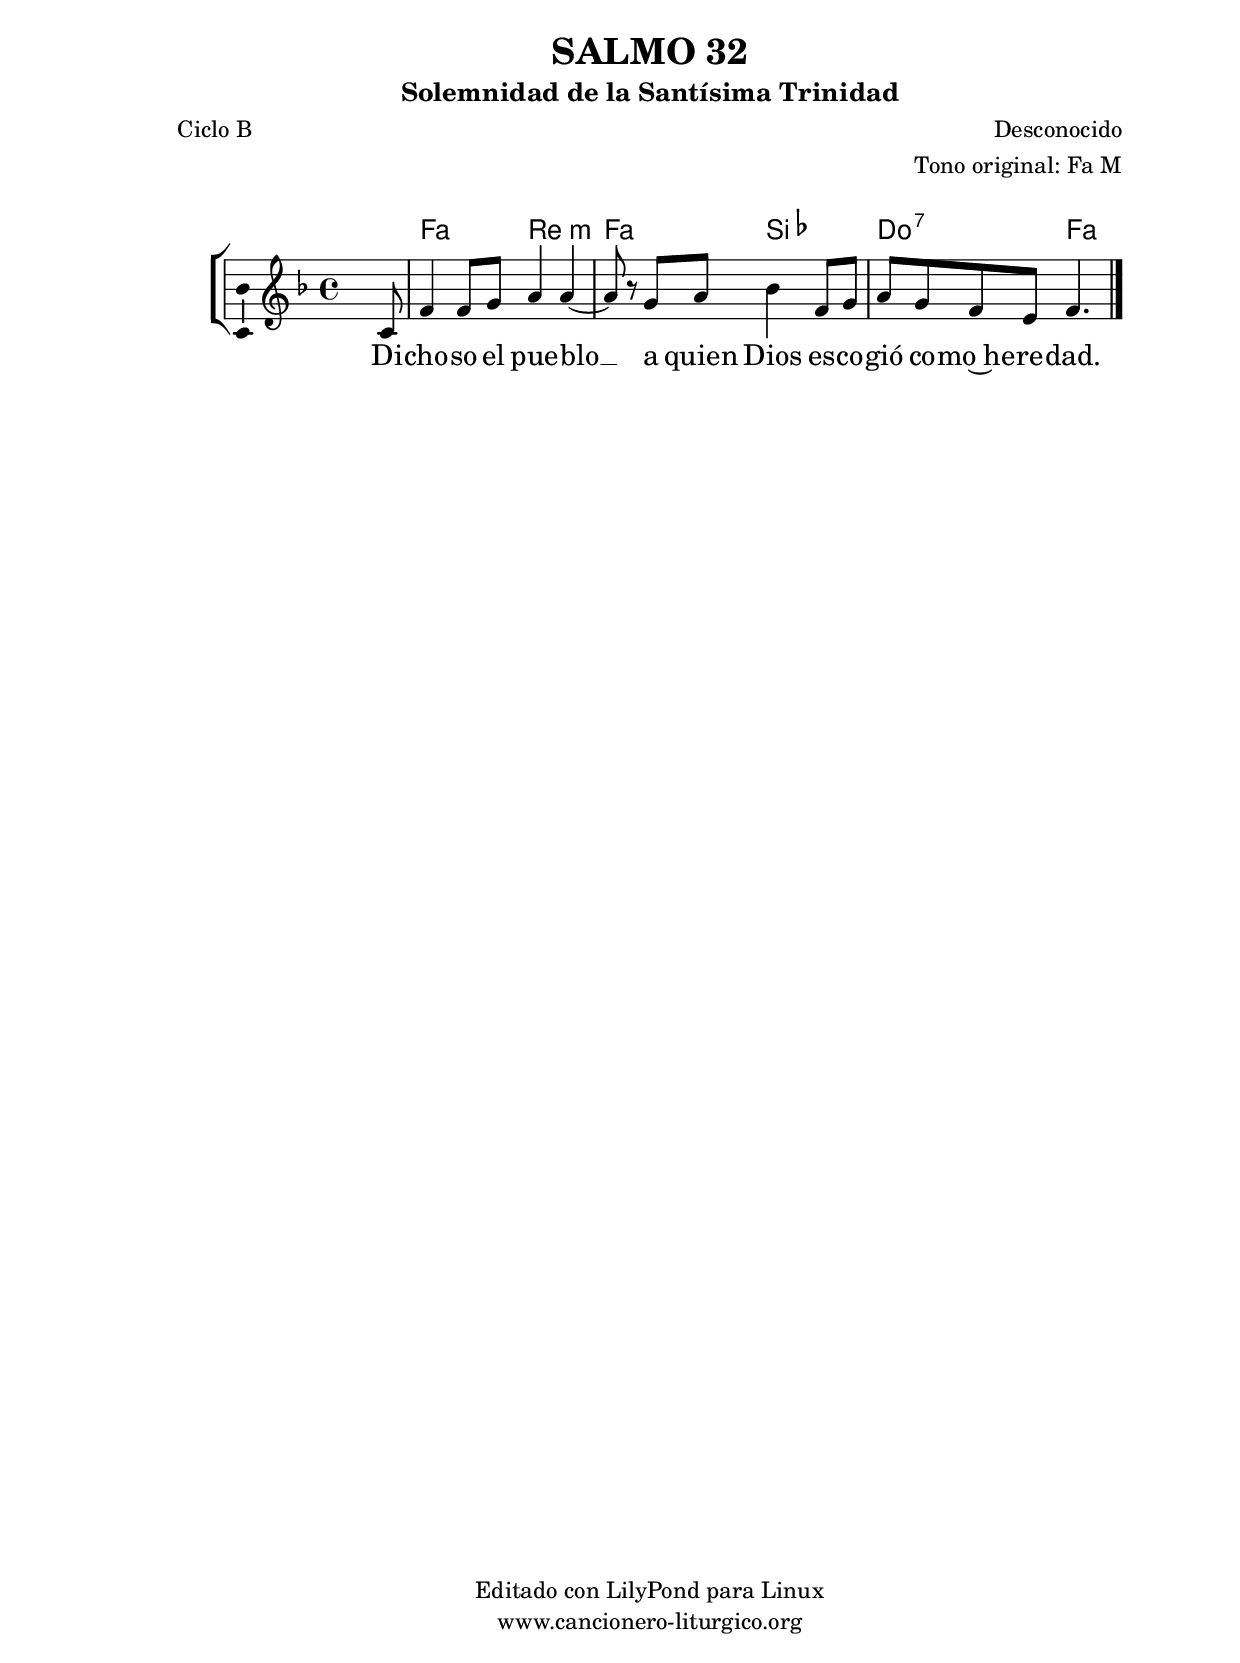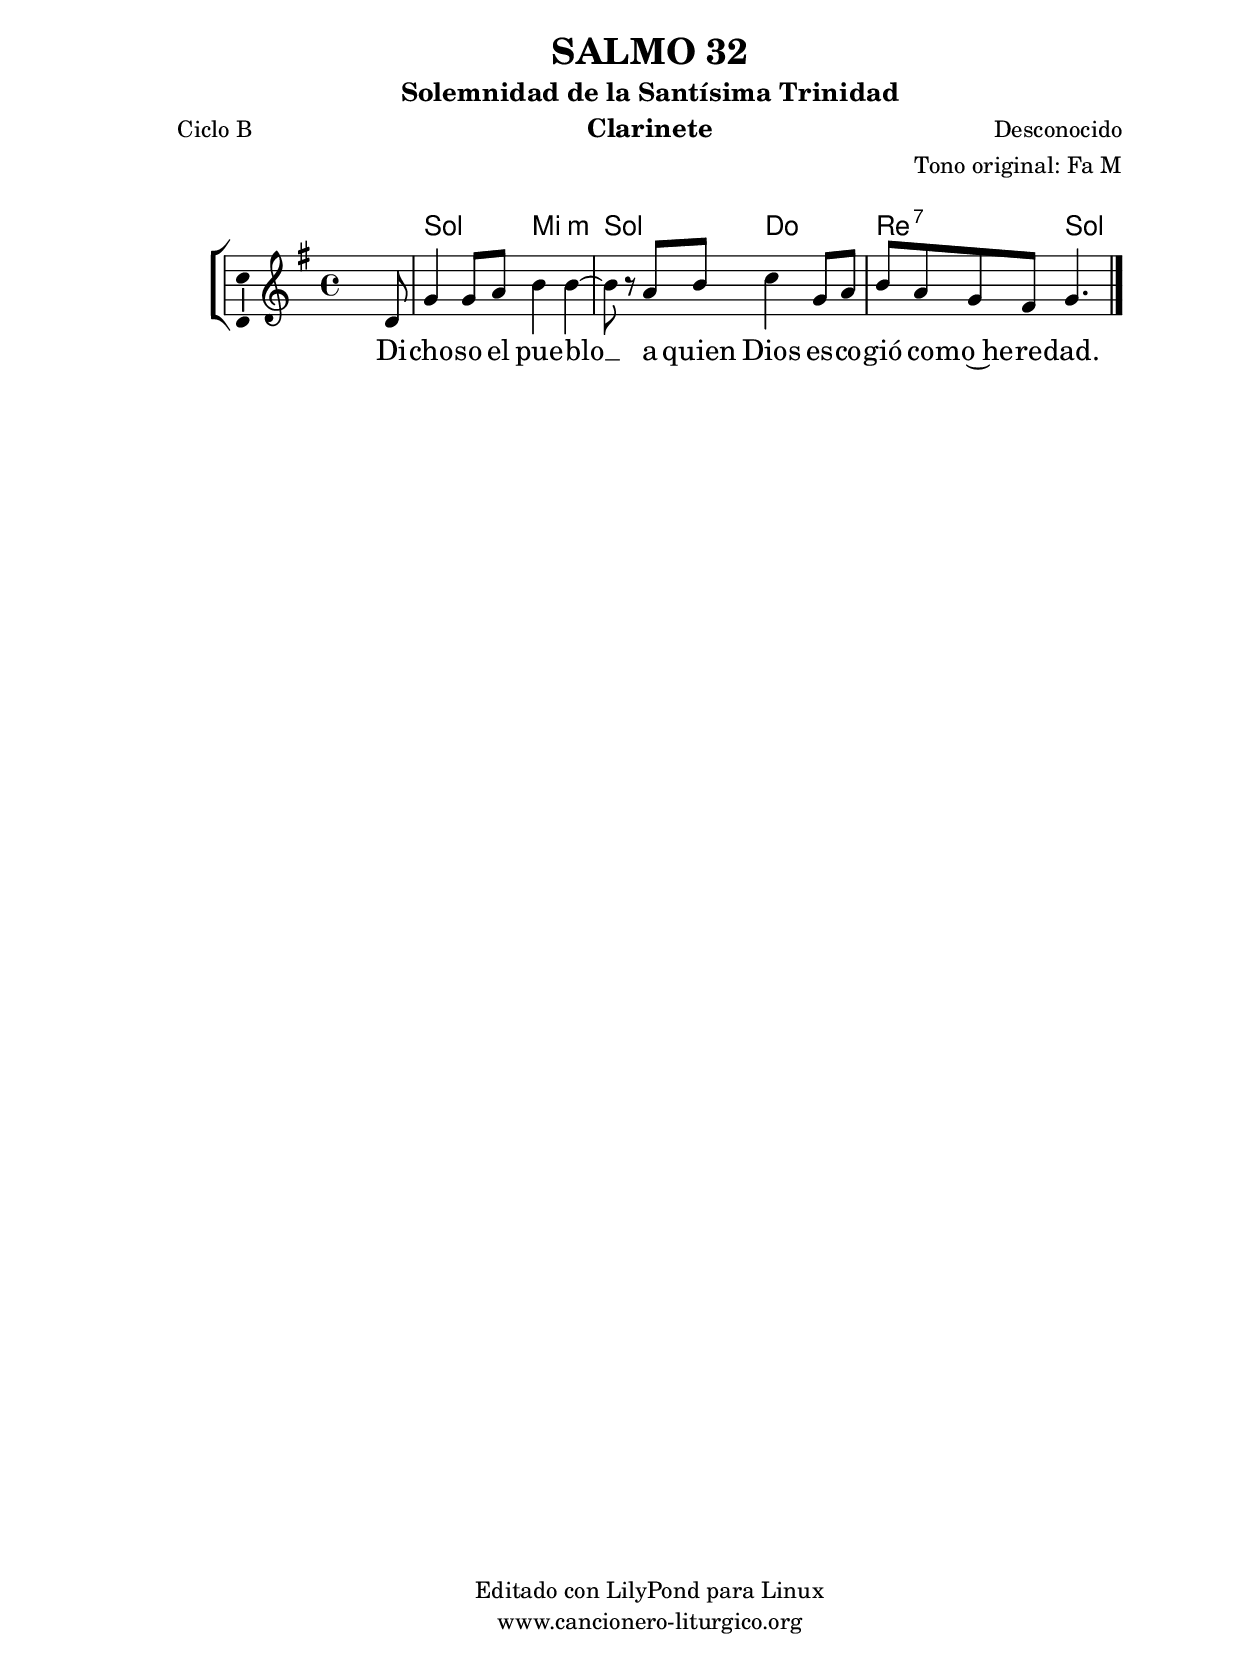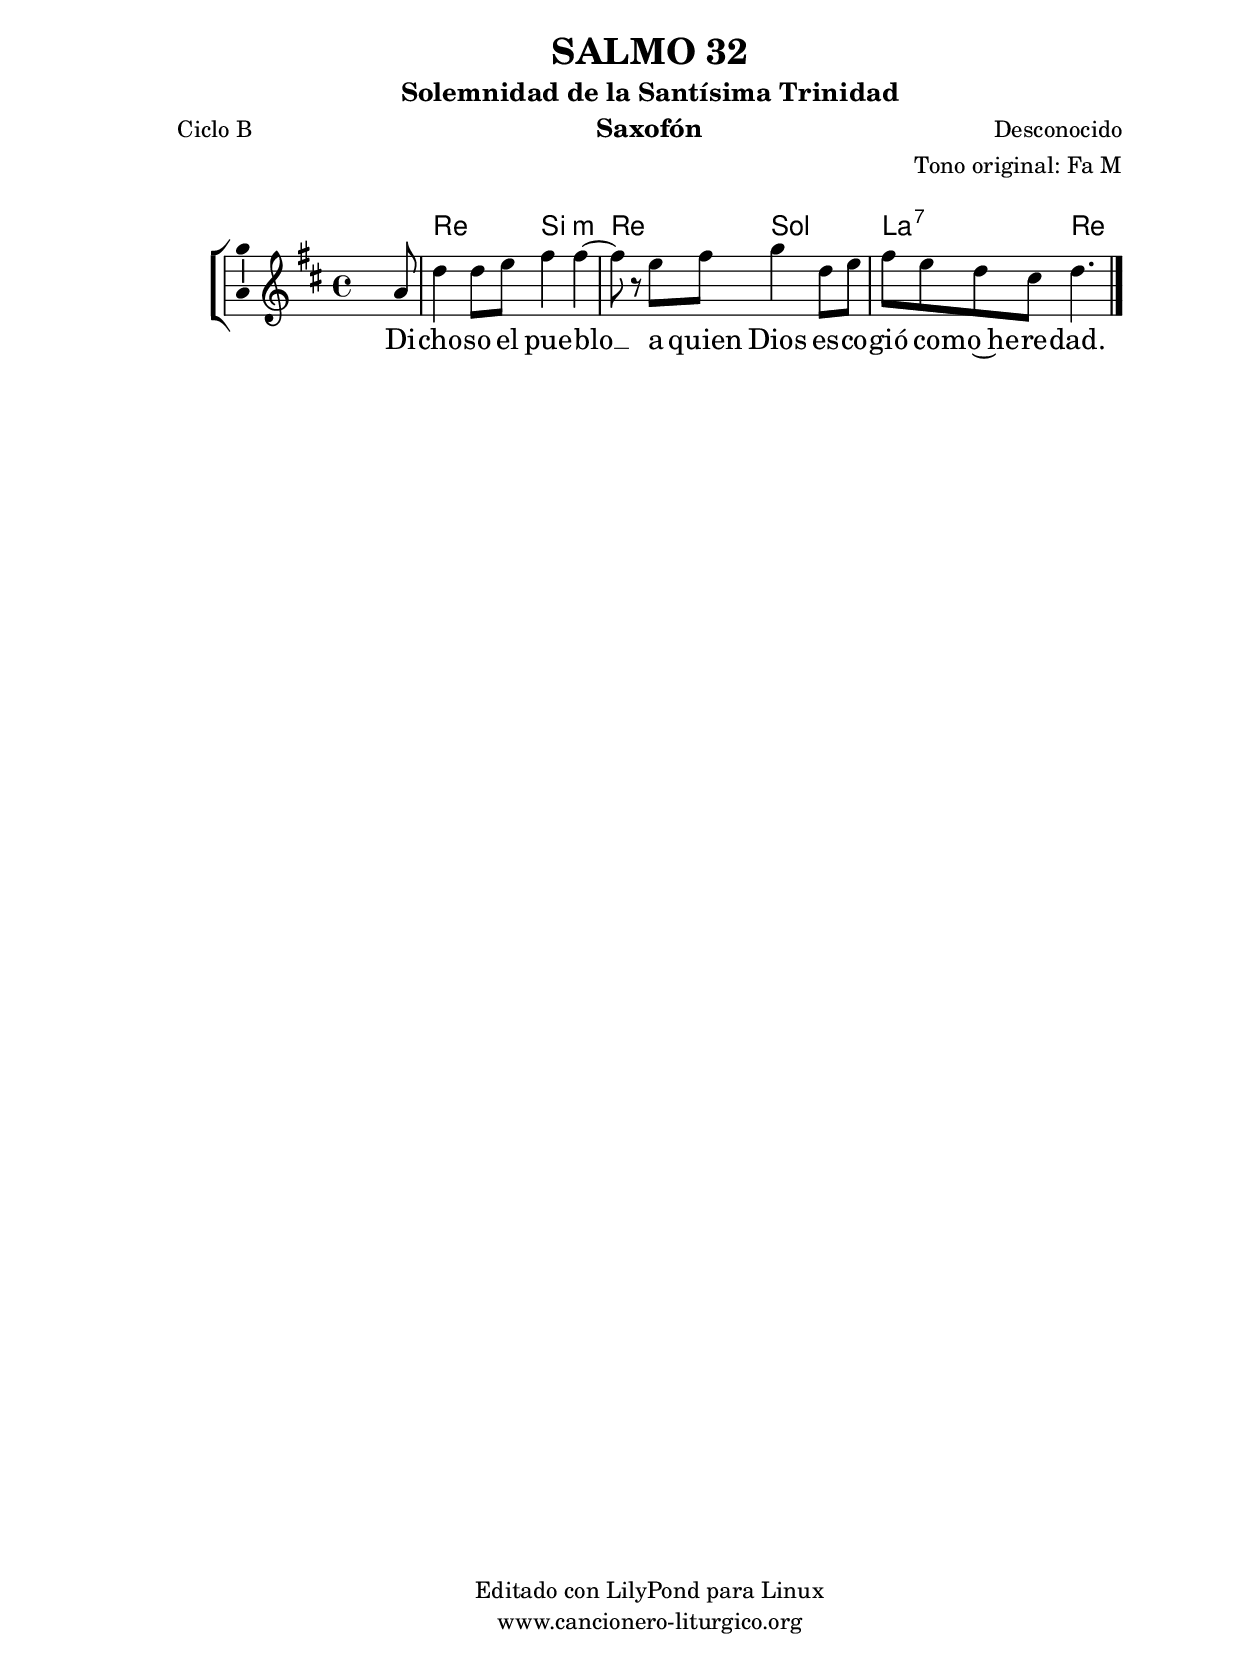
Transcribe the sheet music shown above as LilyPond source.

%
%para convertir .midi en .wav:
%timidity filename.midi -Ow -o finename.wav
%
%
%Para convertir de .wav a .mp3:
%lame -h -m j filename.wav
%
%
%para escuchar el midi:
%timidity nombrefichero.midi
%


%versión de lilypond para la que se ha escrito esta partitura:
\version "2.16.0"

	%Tamaño papel
	#(set-default-paper-size "a4")
	%Tamaño partitura
	#(set-global-staff-size 20)
	%No responde al pulsar sobre una nota
	#(ly:set-option 'point-and-click #f)

%parámetros del encabezamiento:
\header {
	title = "SALMO 32"
	subtitle = "Solemnidad de la Santísima Trinidad"
	composer = "Desconocido"
	poet = "Ciclo B"
	meter = ""
	arranger = "Tono original: Fa M"
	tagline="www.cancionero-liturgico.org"
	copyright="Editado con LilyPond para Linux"
	tiempo = "Ordinario"
	usos = "Salmo"
	letra = "Dichoso el pueblo a quien Dios escogió como heredad."
	}

%parámetros asociados al papel:
\paper  {
	oddHeaderMarkup = \markup {\fill-line { \on-the-fly #not-first-page \fromproperty #'header:title \on-the-fly #not-first-page \fromproperty #'header:composer }}
	evenHeaderMarkup = \markup {\fill-line { \fromproperty #'header:composer \fromproperty #'header:title }}
	#(set-paper-size "a4")
	print-page-number = ##f
	first-page-number = 1
	print-first-page-number = ##f
%	head-separation = 3.0 \cm
	top-margin = 2.0 \cm
	bottom-margin = 0.5\cm
%%%	bottom-margin = -1.0\cm
	left-margin = 3.0 \cm
	line-width = 16.0 \cm 
	indent = 8\mm
	interscoreline = 2.\mm
	between-system-space = 15\mm
%	para que las partituras no llenen la hoja:
	ragged-bottom = ##t
%	idem para la última hoja:
	ragged-last-bottom = ##f
%	para que las partituras llenen el ancho del papel:
	ragged-last = ##f
	after-title-space = 2.5 \cm
%page-count=1
%system-count=8

	%Flexible Vertical Spacing
%	markup-markup-spacing =
%	#'((basic-distance . 15) (minimum-distance . 15) (padding . 3))
	markup-system-spacing =
	#'((basic-distance . 15) (minimum-distance . 15) (padding . 3))
	system-system-spacing =
	#'((basic-distance . 15) (minimum-distance . 15) (padding . 3))
	score-system-spacing =
	#'((basic-distance . 15) (minimum-distance . 15) (padding . 5))
%	top-system-spacing = % header
%	#'((basic-distance . 8) (minimum-distance . 0) (padding . 3))
%	top-markup-spacing =
%	#'((basic-distance . 20) (minimum-distance . 20) (padding . 3))
	last-bottom-spacing = % footer
	#'((basic-distance . 5) (minimum-distance . 5) (padding . 3))
%	score-markup-spacing =
%	#'((basic-distance . 16) (minimum-distance . 13) (padding . 3))

	}


%parámetros que afectan a toda la partitura:
global =  {
	%clave de sol (G):
	\clef G
	%armadura:
%	\transpose f a
	\key f \major
	\tempo 4=80
	\set Score.tempoHideNote = ##t
	}


acordes = {
	\italianChords
	\chordmode {
%	\transpose f a
{

s1
f2 d:m f bes c:7 f

	}
	}
}

melodia = 
%	\transpose f a
{
	\relative c'{

\time 4/4
s2 s4 s8 c8
f4 f8 g a4 a~
a8 r8 g8 a bes4 f8 g
a8 g f e f4. s8

	\bar "|."
	}
	}


texto = \lyricmode {
Di -- cho -- so el pue -- blo __
a quien Dios es -- co -- gió co -- mo~he -- re -- dad.
	}


acordesStaff = \context ChordNames = acordesStaff <<
	\set chordChanges = ##t
	\acordes
	>>


vozStaff = \context Voice = vozStaff
\with {\consists "Ambitus_engraver"}
<<
%	\set Staff.instrumentName = ""
%	\set Staff.shortInstrumentName = ""
%	\set Staff.midiInstrument = #"clarinet"
%	\set Staff.midiInstrument = #"cello"
%	\set Staff.midiInstrument = #"flute"
	\set Staff.midiInstrument = #"electric guitar (jazz)"
%	\set Staff.midiInstrument = #"english horn"
%	\set Staff.midiInstrument = #"violin"
%	\set Staff.midiInstrument = #"glockenspiel"
	\set Staff.midiMinimumVolume = #0.7
	\set Staff.midiMaximumVolume = #0.9
	\global
	\melodia
	>>


textoStaff = \context Lyrics = textoStaff <<
	\lyricsto vozStaff \texto
	>>

\book {
	\score {
		\context ChoirStaff {
			\override StaffGroup.SystemStartBracket #'collapse-height = #1
			\override Score.SystemStartBar #'collapse-height = #1
			<<
			\acordesStaff
			\vozStaff
			\textoStaff
			>>
			}
		\layout {
	    		\context {
				\Lyrics
				\override LyricText #'font-size = #2
				}
	   		 \context {
				\Score
				%fontSize = #3
				\override StaffSymbol #'staff-space = #(magstep +3)
				%\override Beam #'thickness = #0.55
				%\override SpacingSpanner #'spacing-increment = #1.0
				%\override Slur #'height-limit = #1.5
				}
			}
		}
	\score {
		\unfoldRepeats
		\context ChoirStaff {
			<<
			\acordesStaff
			\vozStaff
			>>
			}
		\midi {
	  		\context {
	  			\Score
				tempoWholesPerMinute = #(ly:make-moment 70 4)
				}
			}
		}
	}

%Partitura para clarinete
#(define output-suffix "C")
\book {
	\header{
		instrument = "Clarinete"
		}
	\score {
		\context ChoirStaff {
			\override StaffGroup.SystemStartBracket #'collapse-height = #1
			\override Score.SystemStartBar #'collapse-height = #1
\transpose c d
			<<
			\acordesStaff
			\vozStaff
			\textoStaff
			>>
			}
		\layout {
	    		\context {
				\Lyrics
				\override LyricText #'font-size = #2
				}
	   		 \context {
				\Score
				%fontSize = #3
				\override StaffSymbol #'staff-space = #(magstep +3)
				%\override Beam #'thickness = #0.55
				%\override SpacingSpanner #'spacing-increment = #1.0
				%\override Slur #'height-limit = #1.5
				}
			}
		}
	}

%Partitura para saxofón
#(define output-suffix "S")
\book {
	\header{
		instrument = "Saxofón"
		}
	\score {
		\context ChoirStaff {
			\override StaffGroup.SystemStartBracket #'collapse-height = #1
			\override Score.SystemStartBar #'collapse-height = #1
\transpose c a
			<<
			\acordesStaff
			\vozStaff
			\textoStaff
			>>
			}
		\layout {
	    		\context {
				\Lyrics
				\override LyricText #'font-size = #2
				}
	   		 \context {
				\Score
				%fontSize = #3
				\override StaffSymbol #'staff-space = #(magstep +3)
				%\override Beam #'thickness = #0.55
				%\override SpacingSpanner #'spacing-increment = #1.0
				%\override Slur #'height-limit = #1.5
				}
			}
		}
	}

